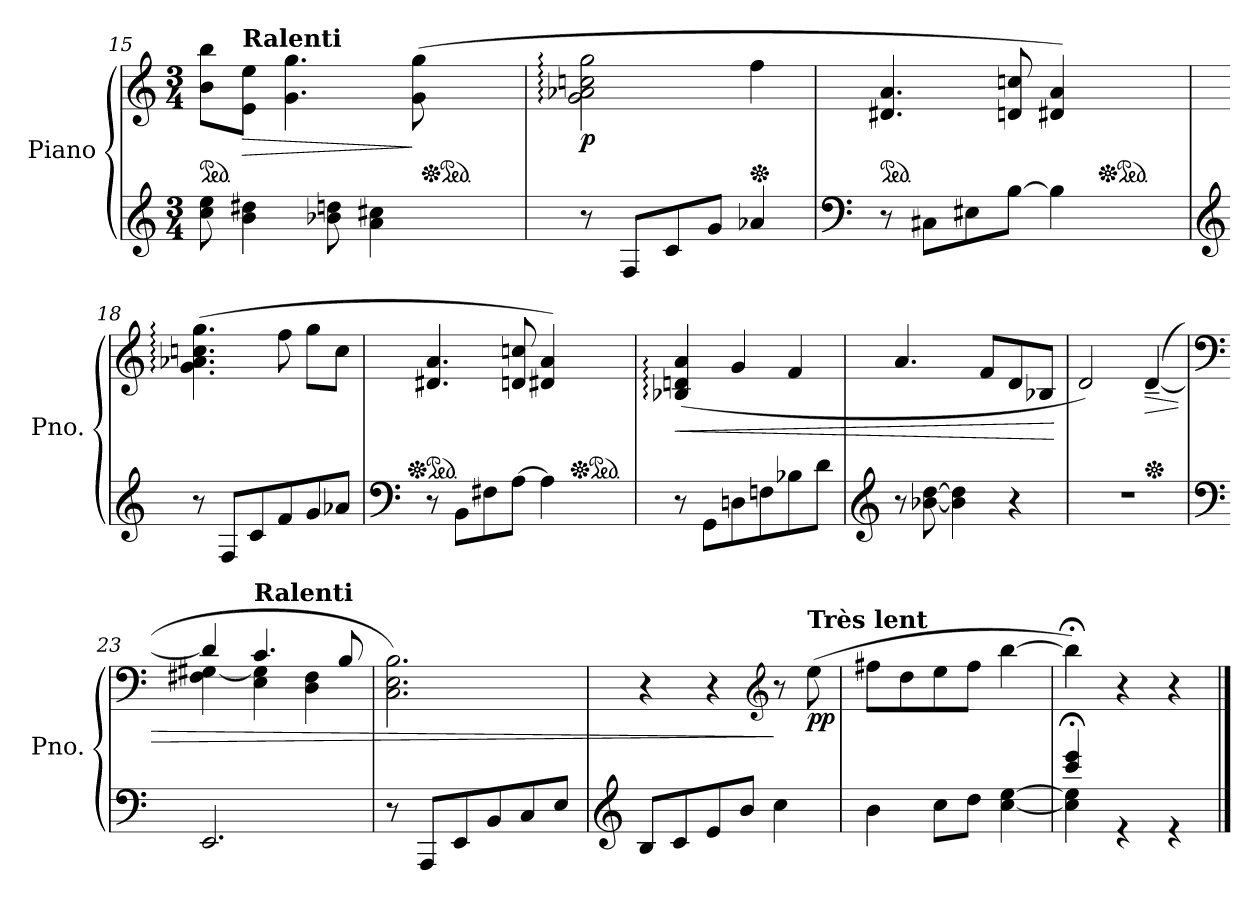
**kern	**kern	**dynam
*part1	*part1	*part1
*staff2	*staff1	*staff1/2
*I"Piano	*	*
*I'Pno.	*	*
*clefG2	*clefG2	*
*k[]	*k[]	*
*M3/4	*M3/4	*
*	*ped	*
=15	=15	=15
*	*^	*
8cc\ 8ee\	8b\ 8bb\L	2reyy	.
!	!LO:TX:a:B:t=Ralenti	!	!
!	!	!	!LO:HP:b
4b\ 4dd#X\	8e\ 8ee\J	.	>
*	*MM54	*	*
.	4.g\ 4.gg\	.	.
8b-X\ 8ddn\	.	.	.
*	*MM50	*	*
4a\ 4cc#X\	.	8.ryy	.
.	(8g\ 8gg\	.	]
*	*Xped	*	*
*	*ped	*	*
.	.	64ryy	.
.	.	64g!LLLLyy	.
.	.	64a-X!yy	.
.	.	64cc!JJJJyy	.
*	*v	*v	*
=16	=16	=16
*	*MM60	*
*	*^	*
!	!LO:TX:a:B:t=au Mouv	!	!
!	!LO:TX:a:t=t	!	!
!	!	!	!LO:DY:b
*	*v	*v	*
8r	2g\: 2a-X\: 2ccn\: 2gg\:	p
8F/L	.	.
8c/	.	.
8g/J	.	.
*	*Xped	*
4a-X/	4ff\	.
!!LO:LB:g=z
=17	=17	=17
*clefF4	*	*
*	*ped	*
*	*^	*
8r	4.d#X/ 4.a/	2ryy	.
8C#X\L	.	.	.
8E#X\	.	.	.
[8B\J	8dn/ 8ccn/	.	.
*	*MM56	*	*
4B\]	4d#X/ 4a/)	8.ryy	.
.	.	64ryy	.
*	*Xped	*	*
*	*ped	*	*
.	.	64g!LLLLyy	.
.	.	64a-X!yy	.
.	.	64cc!JJJJyy	.
*	*v	*v	*
=18	=18	=18
*clefG2	*	*
*	*MM60	*
8r	(4.g\: 4.a-X\: 4.ccn\: 4.gg\:	.
8F/L	.	.
8c/	.	.
8f/	8ff\	.
8g/	8gg\L	.
8a-X/J	8cc\J	.
=19	=19	=19
*clefF4	*	*
*	*Xped	*
*	*ped	*
*	*^	*
8r	4.d#X/ 4.a/	2ryy	.
8BB\L	.	.	.
8F#X\	.	.	.
*	*MM56	*	*
[8A\J	8dn/ 8ccn/	.	.
*	*MM54	*	*
4A\]	4d#X/ 4a/)	8.ryy	.
.	.	32ryy	.
*	*Xped	*	*
*	*ped	*	*
.	.	64B-X!LLLLyy	.
.	.	64dn!JJJJyy	.
*	*v	*v	*
!!LO:LB:g=z
=20	=20	=20
*	*MM58	*
*	*^	*
!	!	!	!LO:HP:b
*	*v	*v	*
8r	(4B-X/: 4dn/: 4a/:	<
8GG\L	.	.
*	*MM60	*
8Dn\	4g/	.
8Fn\	.	.
8B-X\	4f/	.
8d\J	.	.
=21	=21	=21
*clefG2	*	*
8r	4.a/	.
[8b-X\ [8dd\	.	.
4b-\] 4dd\]	.	.
.	8f/L	.
*	*MM56	*
4r	8d/	.
.	8B-X/J	.
.	.	[
=22	=22	=22
*	*MM60	*
2.r	2d/)	.
*	*Xped	*
*	*MM54	*
!	!	!LO:HP:b
.	([4d~/	>
=23	=23	=23
*clefF4	*clefF4	*
*	*MM60	*
*	*^	*
2.EE/	4d/]	4F#X\ [4G#X\	.
*	*MM58	*	*
!	!LO:TX:a:B:t=Ralenti	!	!
.	4.c/	4E\ 4G#\]	.
*	*MM56	*	*
.	.	4D\ 4F#\	.
*	*MM50	*	*
.	8B/	.	.
*	*v	*v	*
!!LO:LB:g=z
=24	=24	=24
8r	2.C\ 2.E\ 2.B\)	.
8AAA/L	.	.
8EE/	.	.
8BB/	.	.
8C/	.	.
8E/J	.	.
=25	=25	=25
*clefG2	*	*
*	*MM56	*
8B/L	4r	.
8c/	.	.
*	*MM54	*
8e/	4r	.
8b/J	.	.
*	*clefG2	*
*	*MM48	*
4cc\	8r	]
!	!LO:TX:a:B:t=Très lent	!
!	!	!LO:DY:b
.	(8ee\	pp
=26	=26	=26
*	*MM46	*
4b\	8ff#X\L	.
.	8dd\	.
*	*MM44	*
8cc\L	8ee\	.
8dd\J	8ff#\J	.
*	*MM30	*
[4cc\ [4ee\	[4bb\	.
=27	=27	=27
*^	*	*
4ccc/;< 4eee/;<	4cc\] 4ee\]	4bb;<\])	.
4re	2ryy	4r	.
4re	.	4r	.
*v	*v	*	*
==	==	==
*-	*-	*-
